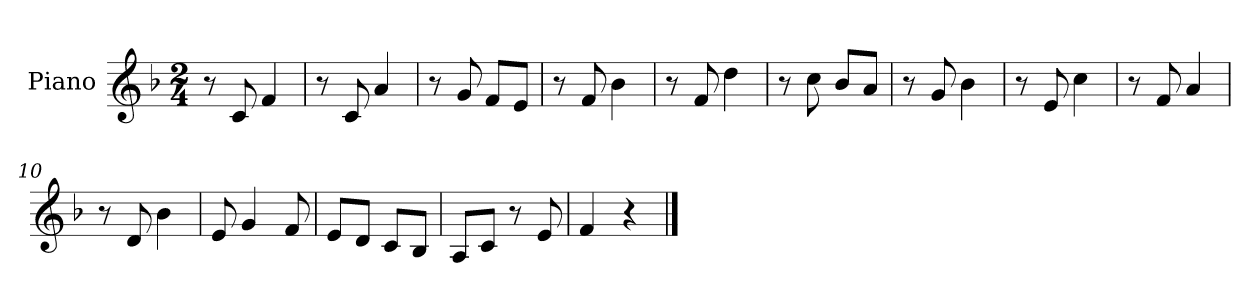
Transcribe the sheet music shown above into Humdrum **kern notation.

**kern
*part1
*staff1
*I"Piano
*I'Pno.
*clefG2
*k[b-]
*M2/4
*MM120
=1
8r
8c/
4f/
=2
8r
8c/
4a/
=3
8r
8g/
8f/L
8e/J
=4
8r
8f/
4b-\
=5
8r
8f/
4dd\
=6
8r
8cc\
8b-/L
8a/J
=7
8r
8g/
4b-\
=8
8r
8e/
4cc\
=9
8r
8f/
4a/
=10
8r
8d/
4b-\
=11
8e/
4g/
8f/
!!LO:LB:g=z
=12
8e/L
8d/J
8c/L
8B-/J
=13
8A/L
8c/J
8r
8e/
=14
4f/
4r
==
*-
